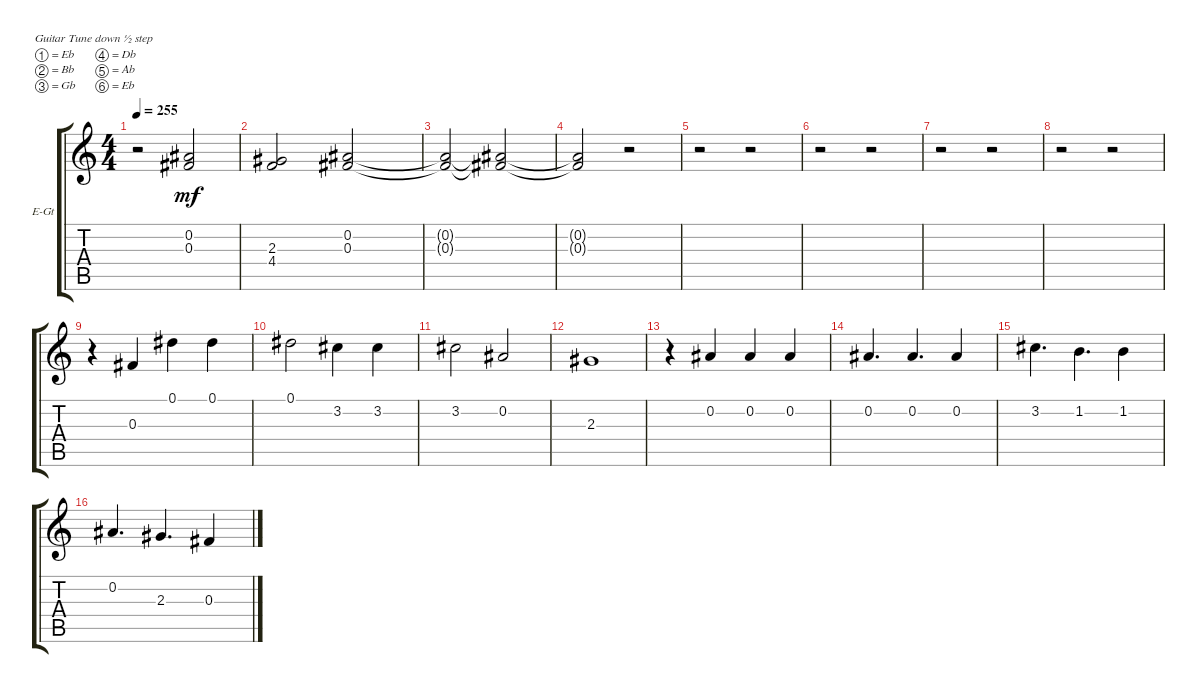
\bracketExtendMode groupsimilarinstruments
\firstSystemTrackNameOrientation horizontal
\otherSystemsTrackNameOrientation horizontal
\track ("Vocals" "E-Gt") {instrument electricguitarclean}
\staff {score tabs}
\tuning (Eb4 Bb3 Gb3 Db3 Ab2 Eb2)
\ts (4 4)
\tempo 255
\clef g2
\scale
0.333333
\ks c
r.2{dy mf} (0.3 0.2).2 |
\scale
0.333333 (4.4 2.3).2 (0.3 0.2).2 |
\scale
0.333333 (0.3{t} 0.2{t}).2 (0.3{t} 0.2{t}).2 |
\scale
0.333333 (0.3{t} 0.2{t}).2 r.2 |
\scale
0.333333 r.2 r.2 |
\scale
0.333333 r.2 r.2 |
\scale
0.333333 r.2 r.2 |
\scale
0.333333 r.2 r.2 |
\scale
0.333333 r.4 0.3.4 0.1.4 0.1.4 |
\scale
0.333333 0.1.2 3.2.4 3.2.4 |
\scale
0.333333 3.2.2 0.2.2 |
\scale
0.333333 2.3.1 |
\scale
0.333333 r.4 0.2.4 0.2.4 0.2.4 |
\scale
0.333333 0.2.4{d} 0.2.4{d} 0.2.4 |
\scale
0.333333 3.2.4{d} 1.2.4{d} 1.2.4 |
\scale
0.333333 0.2.4{d} 2.3.4{d} 0.3.4
